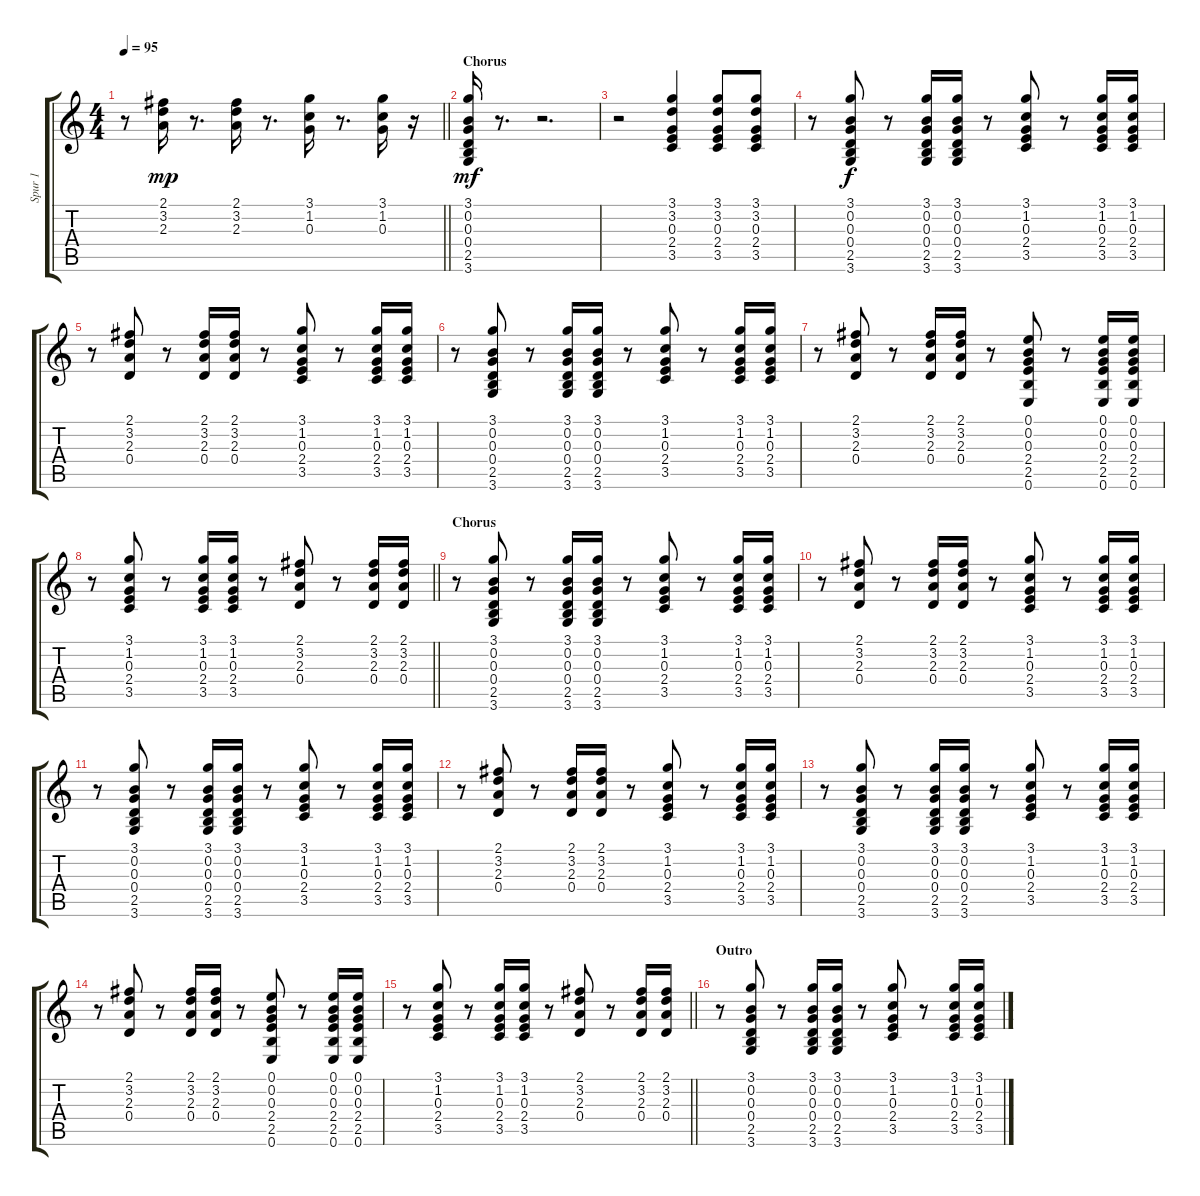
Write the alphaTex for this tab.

\track ("Spur 1" "Spur 1") {instrument acousticguitarsteel}
\staff {score tabs}
\tuning (E4 B3 G3 D3 A2 E2) {hide}
\ts (4 4)
\tempo 95
\clef g2
\barLineRight lightlight
\ks c
r.8{dy mp} (2.1 3.2 2.3).16 r.8{d} (2.1 3.2 2.3).16 r.8{d} (3.1 1.2 0.3).16 r.8{d} (3.1 1.2 0.3).16 r.16 |
\section ("" "Chorus")
(3.1 0.2 0.3 0.4 2.5 3.6).16{dy mf} r.8{d} r.2{d} |
r.2 (3.1 3.2 0.3 2.4 3.5).4 (3.1 3.2 0.3 2.4 3.5).8 (3.1 3.2 0.3 2.4 3.5).8 |
r.8 (3.1 0.2 0.3 0.4 2.5 3.6).8{dy f} r.8 (3.1 0.2 0.3 0.4 2.5 3.6).16 (3.1 0.2 0.3 0.4 2.5 3.6).16 r.8 (3.1 1.2 0.3 2.4 3.5).8 r.8 (3.1 1.2 0.3 2.4 3.5).16 (3.1 1.2 0.3 2.4 3.5).16 |
r.8 (2.1 3.2 2.3 0.4).8 r.8 (2.1 3.2 2.3 0.4).16 (2.1 3.2 2.3 0.4).16 r.8 (3.1 1.2 0.3 2.4 3.5).8 r.8 (3.1 1.2 0.3 2.4 3.5).16 (3.1 1.2 0.3 2.4 3.5).16 |
r.8 (3.1 0.2 0.3 0.4 2.5 3.6).8 r.8 (3.1 0.2 0.3 0.4 2.5 3.6).16 (3.1 0.2 0.3 0.4 2.5 3.6).16 r.8 (3.1 1.2 0.3 2.4 3.5).8 r.8 (3.1 1.2 0.3 2.4 3.5).16 (3.1 1.2 0.3 2.4 3.5).16 |
r.8 (2.1 3.2 2.3 0.4).8 r.8 (2.1 3.2 2.3 0.4).16 (2.1 3.2 2.3 0.4).16 r.8 (0.1 0.2 0.3 2.4 2.5 0.6).8 r.8 (0.1 0.2 0.3 2.4 2.5 0.6).16 (0.1 0.2 0.3 2.4 2.5 0.6).16 |
\barLineRight lightlight
r.8 (3.1 1.2 0.3 2.4 3.5).8 r.8 (3.1 1.2 0.3 2.4 3.5).16 (3.1 1.2 0.3 2.4 3.5).16 r.8 (2.1 3.2 2.3 0.4).8 r.8 (2.1 3.2 2.3 0.4).16 (2.1 3.2 2.3 0.4).16 |
\section ("" "Chorus")
r.8 (3.1 0.2 0.3 0.4 2.5 3.6).8 r.8 (3.1 0.2 0.3 0.4 2.5 3.6).16 (3.1 0.2 0.3 0.4 2.5 3.6).16 r.8 (3.1 1.2 0.3 2.4 3.5).8 r.8 (3.1 1.2 0.3 2.4 3.5).16 (3.1 1.2 0.3 2.4 3.5).16 |
r.8 (2.1 3.2 2.3 0.4).8 r.8 (2.1 3.2 2.3 0.4).16 (2.1 3.2 2.3 0.4).16 r.8 (3.1 1.2 0.3 2.4 3.5).8 r.8 (3.1 1.2 0.3 2.4 3.5).16 (3.1 1.2 0.3 2.4 3.5).16 |
r.8 (3.1 0.2 0.3 0.4 2.5 3.6).8 r.8 (3.1 0.2 0.3 0.4 2.5 3.6).16 (3.1 0.2 0.3 0.4 2.5 3.6).16 r.8 (3.1 1.2 0.3 2.4 3.5).8 r.8 (3.1 1.2 0.3 2.4 3.5).16 (3.1 1.2 0.3 2.4 3.5).16 |
r.8 (2.1 3.2 2.3 0.4).8 r.8 (2.1 3.2 2.3 0.4).16 (2.1 3.2 2.3 0.4).16 r.8 (3.1 1.2 0.3 2.4 3.5).8 r.8 (3.1 1.2 0.3 2.4 3.5).16 (3.1 1.2 0.3 2.4 3.5).16 |
r.8 (3.1 0.2 0.3 0.4 2.5 3.6).8 r.8 (3.1 0.2 0.3 0.4 2.5 3.6).16 (3.1 0.2 0.3 0.4 2.5 3.6).16 r.8 (3.1 1.2 0.3 2.4 3.5).8 r.8 (3.1 1.2 0.3 2.4 3.5).16 (3.1 1.2 0.3 2.4 3.5).16 |
r.8 (2.1 3.2 2.3 0.4).8 r.8 (2.1 3.2 2.3 0.4).16 (2.1 3.2 2.3 0.4).16 r.8 (0.1 0.2 0.3 2.4 2.5 0.6).8 r.8 (0.1 0.2 0.3 2.4 2.5 0.6).16 (0.1 0.2 0.3 2.4 2.5 0.6).16 |
\barLineRight lightlight
r.8 (3.1 1.2 0.3 2.4 3.5).8 r.8 (3.1 1.2 0.3 2.4 3.5).16 (3.1 1.2 0.3 2.4 3.5).16 r.8 (2.1 3.2 2.3 0.4).8 r.8 (2.1 3.2 2.3 0.4).16 (2.1 3.2 2.3 0.4).16 |
\section ("" "Outro")
r.8 (3.1 0.2 0.3 0.4 2.5 3.6).8 r.8 (3.1 0.2 0.3 0.4 2.5 3.6).16 (3.1 0.2 0.3 0.4 2.5 3.6).16 r.8 (3.1 1.2 0.3 2.4 3.5).8 r.8 (3.1 1.2 0.3 2.4 3.5).16 (3.1 1.2 0.3 2.4 3.5).16
